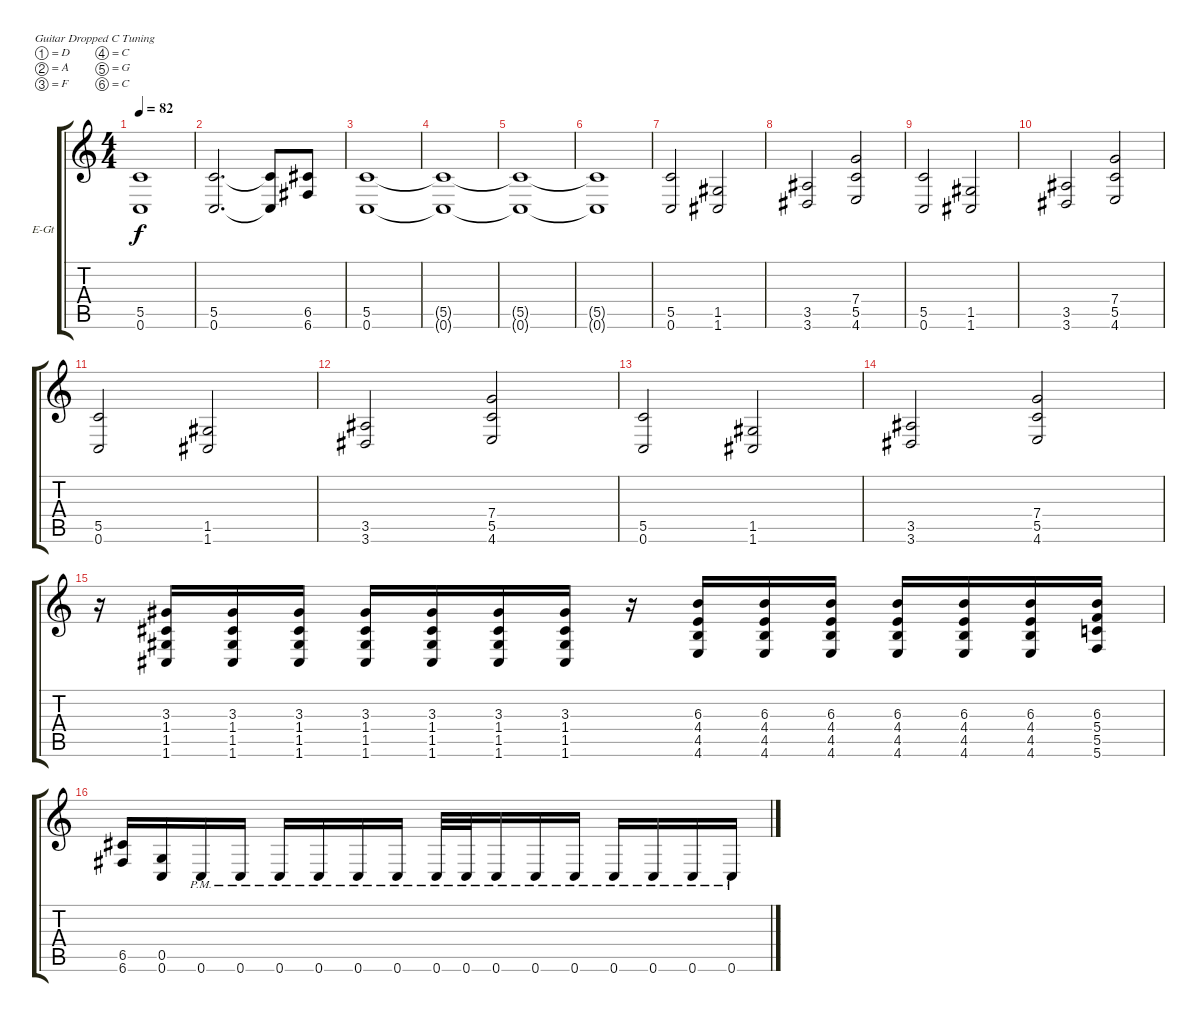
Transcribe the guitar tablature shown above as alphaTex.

\bracketExtendMode groupsimilarinstruments
\firstSystemTrackNameOrientation horizontal
\otherSystemsTrackNameOrientation horizontal
\track ("Kaleb - Rhythm" "E-Gt") {instrument distortionguitar}
\staff {score tabs}
\tuning (D4 A3 F3 C3 G2 C2)
\ts (4 4)
\tempo 82
\clef g2
\ks c
(0.6{t} 5.5{t}).1{dy f} |
(5.5 0.6).2{d} (0.6{t} 5.5{t}).8 (6.6 6.5).8 |
(0.6 5.5).1 |
(5.5{t} 0.6{t}).1 |
(0.6{t} 5.5{t}).1 |
(5.5{t} 0.6{t}).1 |
(0.6 5.5).2 (1.5 1.6).2 |
(3.5 3.6).2 (4.6 5.5 7.4).2 |
(0.6 5.5).2 (1.5 1.6).2 |
(3.5 3.6).2 (4.6 5.5 7.4).2 |
(0.6 5.5).2 (1.5 1.6).2 |
(3.5 3.6).2 (4.6 5.5 7.4).2 |
(0.6 5.5).2 (1.5 1.6).2 |
(3.5 3.6).2 (4.6 5.5 7.4).2 |
r.16 (1.6 1.5 1.4 3.3).16 (1.6 1.5 1.4 3.3).16 (1.6 1.5 1.4 3.3).16 (1.6 1.5 1.4 3.3).16 (1.6 1.5 1.4 3.3).16 (1.6 1.5 1.4 3.3).16 (1.6 1.5 1.4 3.3).16 r.16 (4.6 4.5 4.4 6.3).16 (4.6 4.5 4.4 6.3).16 (4.6 4.5 4.4 6.3).16 (4.6 4.5 4.4 6.3).16 (4.6 4.5 4.4 6.3).16 (4.6 4.5 4.4 6.3).16 (5.6 5.5 5.4 6.3).16 |
(6.6 6.5).16 (0.6 0.5).16 0.6{pm}.16 0.6{pm}.16 0.6{pm}.16 0.6{pm}.16 0.6{pm}.16 0.6{pm}.16 0.6{pm}.32 0.6{pm}.32 0.6{pm}.16 0.6{pm}.16 0.6{pm}.16 0.6{pm}.16 0.6{pm}.16 0.6{pm}.16 0.6{pm}.16
